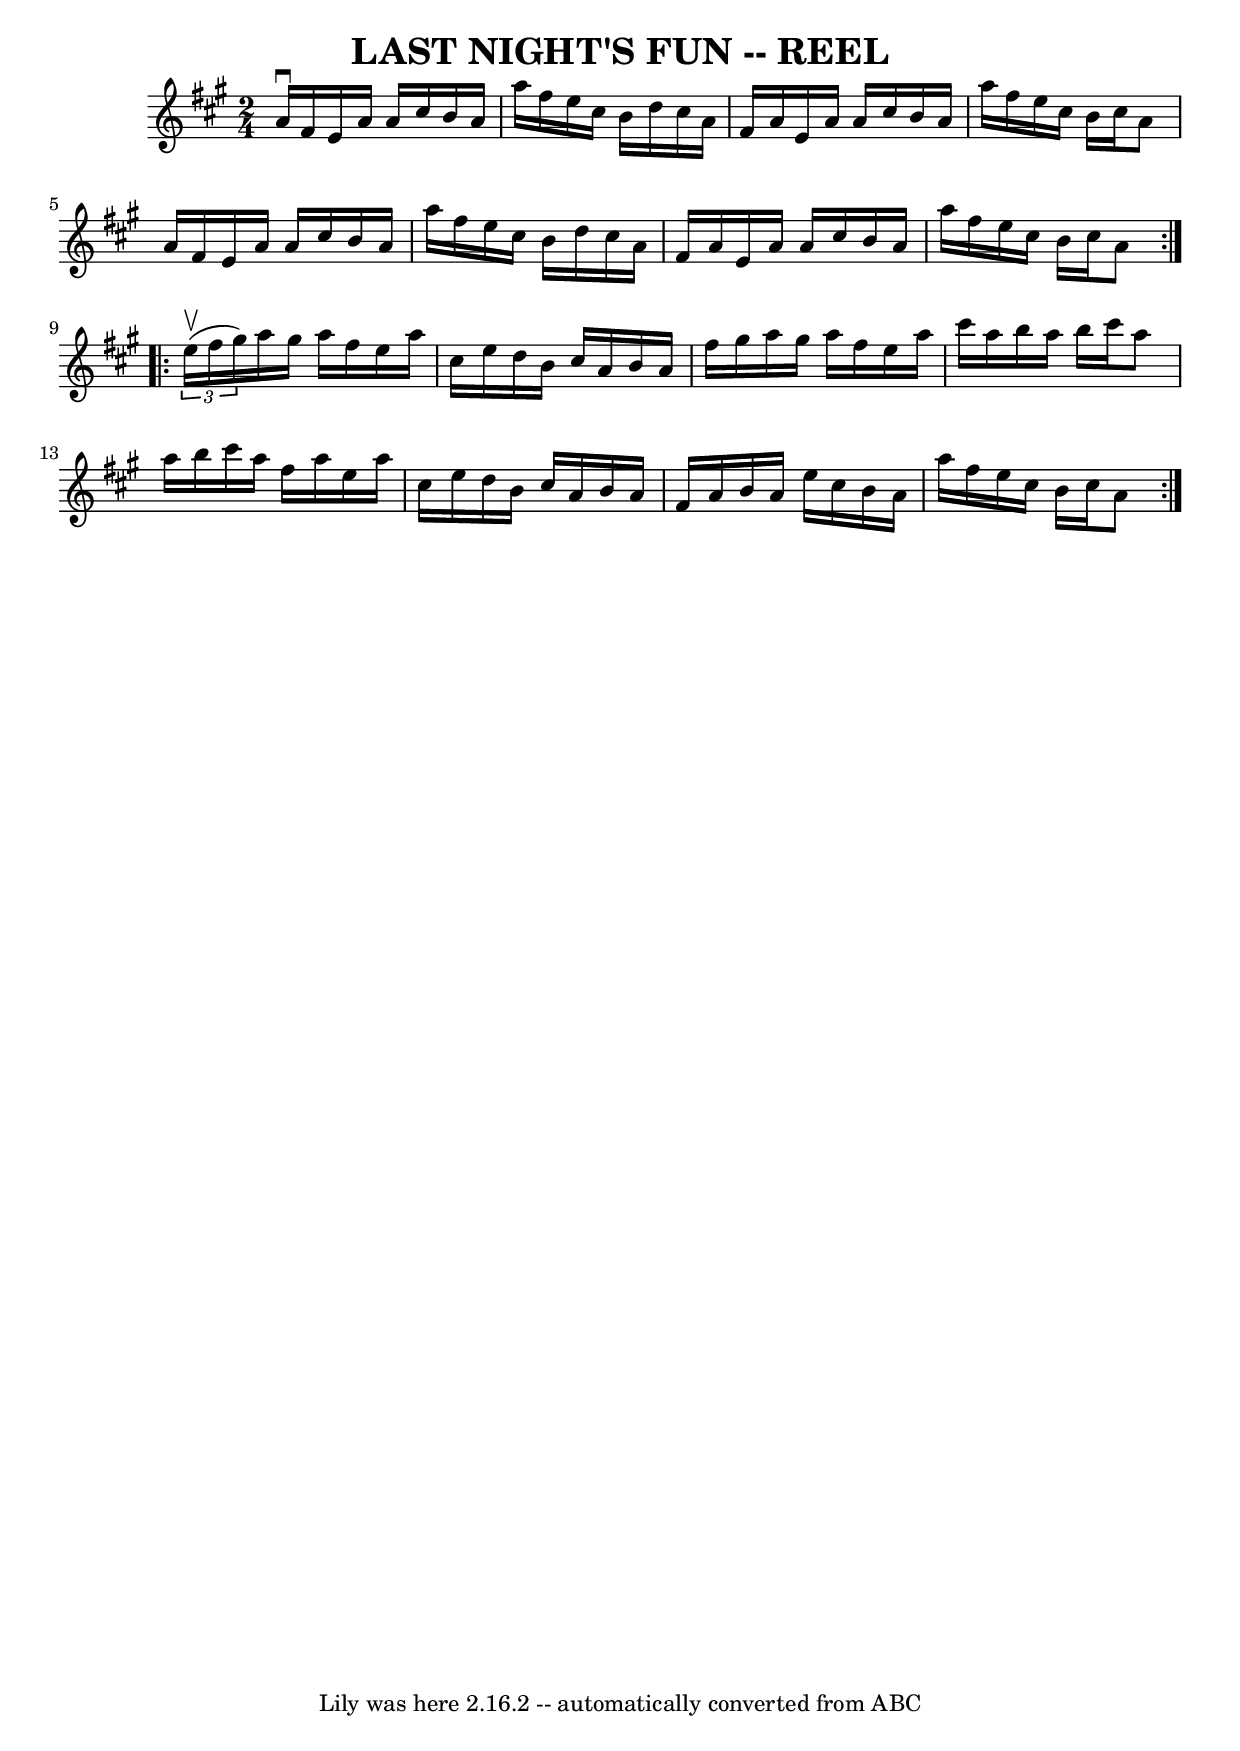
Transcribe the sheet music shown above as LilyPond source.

\version "2.16.2"
\include "Mammoth.ily"
\header {
  %% book = "Ryan's Mammoth Collection of Fiddle Tunes"
  crossRefNumber = "1"
  footnotes = ""
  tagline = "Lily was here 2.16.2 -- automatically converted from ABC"
  title = "LAST NIGHT'S FUN -- REEL"

}
voicedefault =  {



  \repeat volta 2 {

    \time 2/4 
    \key a \major a'16^\downbow fis'16        |
    e'16    
    a'16 a'16 cis''16 b'16 a'16 a''16 fis''16    |
    e''16 
    cis''16 b'16 d''16 cis''16 a'16 fis'16 a'16    |
    
    e'16 a'16 a'16 cis''16 b'16 a'16 a''16 fis''16    |
    
    e''16 cis''16 b'16 cis''16 a'8 a'16 fis'16        |
    
    e'16 a'16 a'16 cis''16 b'16 a'16 a''16 fis''16    
    |
    e''16 cis''16 b'16 d''16 cis''16 a'16 fis'16    
    a'16    |
    e'16 a'16 a'16 cis''16 b'16 a'16 a''16    
    fis''16    |
    e''16 cis''16 b'16 cis''16 a'8    
  }     

  \repeat volta 2 {
    \times 2/3 { e''16 (^\upbow fis''16 gis''16) 
	       }    
    |
    a''16 gis''16 a''16 fis''16 e''16 a''16 cis''16 
    e''16    |
    d''16 b'16 cis''16 a'16 b'16 a'16    
    fis''16 gis''16    |
    a''16 gis''16 a''16 fis''16 e''16  
    a''16 cis'''16 a''16    |
    b''16 a''16 b''16 cis'''16  
    a''8 a''16 b''16        |
    cis'''16 a''16 fis''16    
    a''16 e''16 a''16 cis''16 e''16    |
    d''16 b'16    
    cis''16 a'16 b'16 a'16 fis'16 a'16    |
    b'16 a'16    
    e''16 cis''16 b'16 a'16 a''16 fis''16    |
    e''16    
    cis''16 b'16 cis''16 a'8    
  }   

}

\score{
  <<

    \context Staff="default"
    {
      \voicedefault 
      
    }

  >>
  \layout {
    
  }
  \midi {
  }

}
